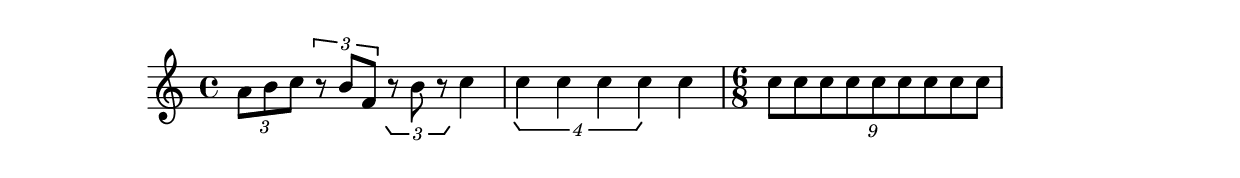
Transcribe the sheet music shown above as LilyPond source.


\version "2.7.39"
\header{
  
  texidoc="
Tuplets are indicated by a bracket with a number.  There should be no
bracket if there is a beam exactly  matching  the length of the tuplet.
The bracket does not interfere with the stafflines, and the number is
centered in the gap in the bracket.

The bracket stops at the end of the stems, if the stems have the same
direction as the bracket. The endings can be adjusted with
@code{bracket-flare}.


"

}
\layout { ragged-right= ##t }


\context Voice \relative c'' {
  \times 2/3 { a8 b c }
  \times 2/3 { r8  b[ f] }
  \override TupletBracket  #'bracket-flare = #'(0.5 . 0.5)
  \times 2/3 { r8 b r8 }
  c4 |
  
  \times 3/4 { c4 c4 c4 c4 } c4 | 
  
  \time 6/8
  \times 6/9 { c8 c c c c c c c c }

}




